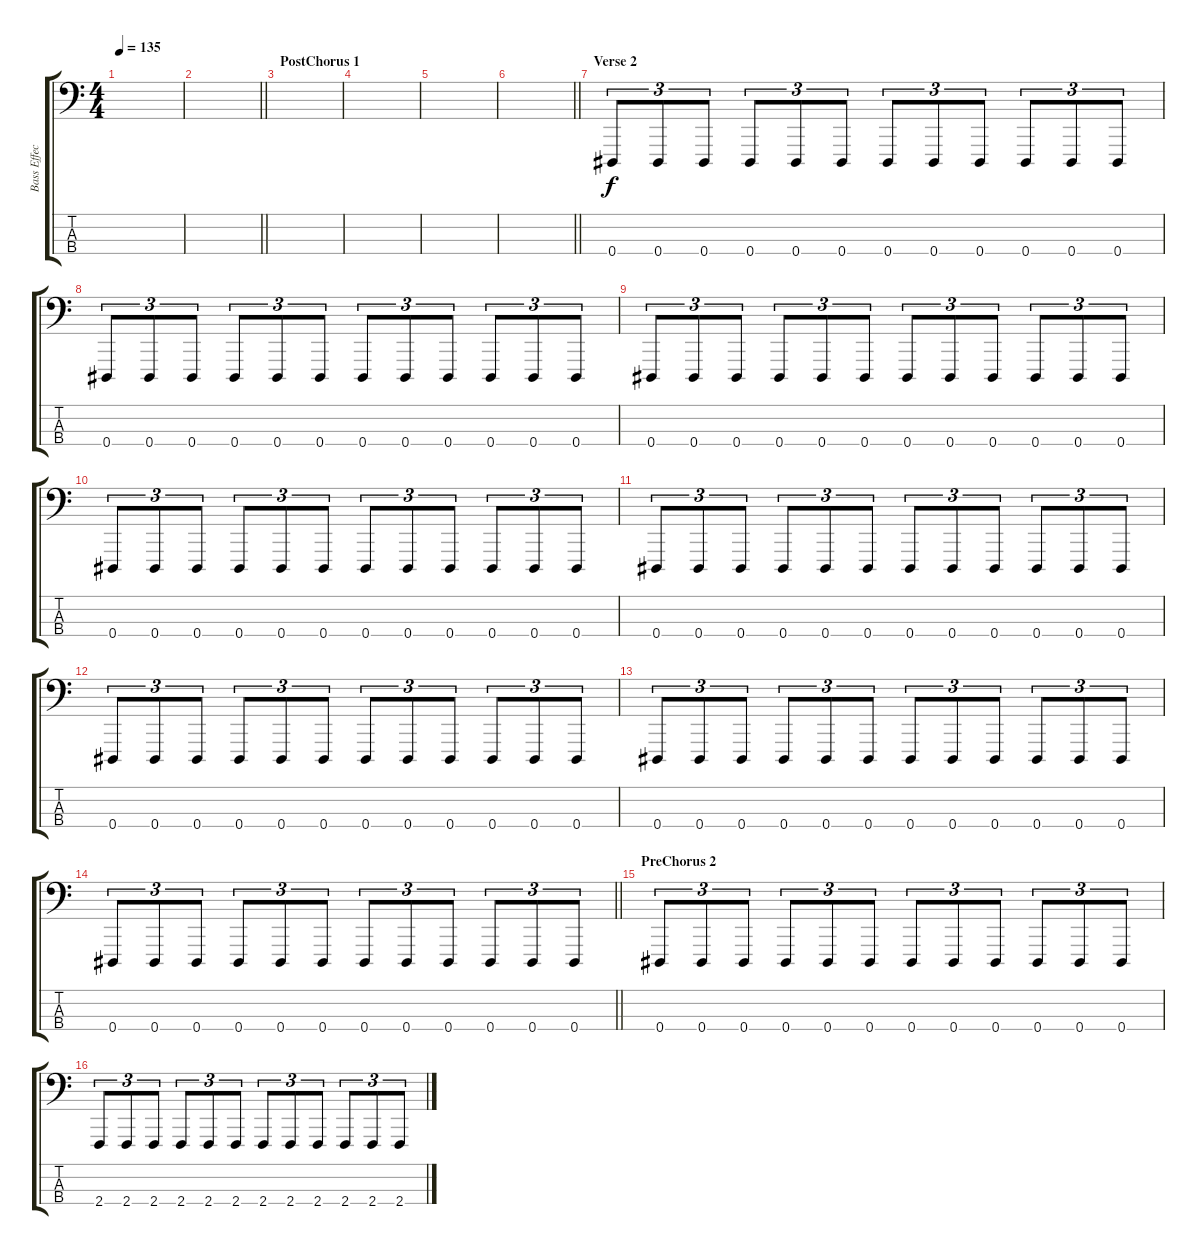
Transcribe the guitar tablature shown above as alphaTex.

\track ("Bass Effects" "Bass Effec") {instrument lead4chiff}
\staff {score tabs}
\tuning (Gb2 Db2 Ab1 Eb1) {hide}
\ts (4 4)
\tempo 135
\clef f4
\ks c
|
\barLineRight lightlight
|
\section ("" "PostChorus 1")
|
|
|
\barLineRight lightlight
|
\section ("" "Verse 2")
0.4.8{tu (3 2)} 0.4.8{tu (3 2)} 0.4.8{tu (3 2)} 0.4.8{tu (3 2)} 0.4.8{tu (3 2)} 0.4.8{tu (3 2)} 0.4.8{tu (3 2)} 0.4.8{tu (3 2)} 0.4.8{tu (3 2)} 0.4.8{tu (3 2)} 0.4.8{tu (3 2)} 0.4.8{tu (3 2)} |
0.4.8{tu (3 2)} 0.4.8{tu (3 2)} 0.4.8{tu (3 2)} 0.4.8{tu (3 2)} 0.4.8{tu (3 2)} 0.4.8{tu (3 2)} 0.4.8{tu (3 2)} 0.4.8{tu (3 2)} 0.4.8{tu (3 2)} 0.4.8{tu (3 2)} 0.4.8{tu (3 2)} 0.4.8{tu (3 2)} |
0.4.8{tu (3 2)} 0.4.8{tu (3 2)} 0.4.8{tu (3 2)} 0.4.8{tu (3 2)} 0.4.8{tu (3 2)} 0.4.8{tu (3 2)} 0.4.8{tu (3 2)} 0.4.8{tu (3 2)} 0.4.8{tu (3 2)} 0.4.8{tu (3 2)} 0.4.8{tu (3 2)} 0.4.8{tu (3 2)} |
0.4.8{tu (3 2)} 0.4.8{tu (3 2)} 0.4.8{tu (3 2)} 0.4.8{tu (3 2)} 0.4.8{tu (3 2)} 0.4.8{tu (3 2)} 0.4.8{tu (3 2)} 0.4.8{tu (3 2)} 0.4.8{tu (3 2)} 0.4.8{tu (3 2)} 0.4.8{tu (3 2)} 0.4.8{tu (3 2)} |
0.4.8{tu (3 2)} 0.4.8{tu (3 2)} 0.4.8{tu (3 2)} 0.4.8{tu (3 2)} 0.4.8{tu (3 2)} 0.4.8{tu (3 2)} 0.4.8{tu (3 2)} 0.4.8{tu (3 2)} 0.4.8{tu (3 2)} 0.4.8{tu (3 2)} 0.4.8{tu (3 2)} 0.4.8{tu (3 2)} |
0.4.8{tu (3 2)} 0.4.8{tu (3 2)} 0.4.8{tu (3 2)} 0.4.8{tu (3 2)} 0.4.8{tu (3 2)} 0.4.8{tu (3 2)} 0.4.8{tu (3 2)} 0.4.8{tu (3 2)} 0.4.8{tu (3 2)} 0.4.8{tu (3 2)} 0.4.8{tu (3 2)} 0.4.8{tu (3 2)} |
0.4.8{tu (3 2)} 0.4.8{tu (3 2)} 0.4.8{tu (3 2)} 0.4.8{tu (3 2)} 0.4.8{tu (3 2)} 0.4.8{tu (3 2)} 0.4.8{tu (3 2)} 0.4.8{tu (3 2)} 0.4.8{tu (3 2)} 0.4.8{tu (3 2)} 0.4.8{tu (3 2)} 0.4.8{tu (3 2)} |
\barLineRight lightlight
0.4.8{tu (3 2)} 0.4.8{tu (3 2)} 0.4.8{tu (3 2)} 0.4.8{tu (3 2)} 0.4.8{tu (3 2)} 0.4.8{tu (3 2)} 0.4.8{tu (3 2)} 0.4.8{tu (3 2)} 0.4.8{tu (3 2)} 0.4.8{tu (3 2)} 0.4.8{tu (3 2)} 0.4.8{tu (3 2)} |
\section ("" "PreChorus 2")
0.4.8{tu (3 2)} 0.4.8{tu (3 2)} 0.4.8{tu (3 2)} 0.4.8{tu (3 2)} 0.4.8{tu (3 2)} 0.4.8{tu (3 2)} 0.4.8{tu (3 2)} 0.4.8{tu (3 2)} 0.4.8{tu (3 2)} 0.4.8{tu (3 2)} 0.4.8{tu (3 2)} 0.4.8{tu (3 2)} |
2.4.8{tu (3 2)} 2.4.8{tu (3 2)} 2.4.8{tu (3 2)} 2.4.8{tu (3 2)} 2.4.8{tu (3 2)} 2.4.8{tu (3 2)} 2.4.8{tu (3 2)} 2.4.8{tu (3 2)} 2.4.8{tu (3 2)} 2.4.8{tu (3 2)} 2.4.8{tu (3 2)} 2.4.8{tu (3 2)}
